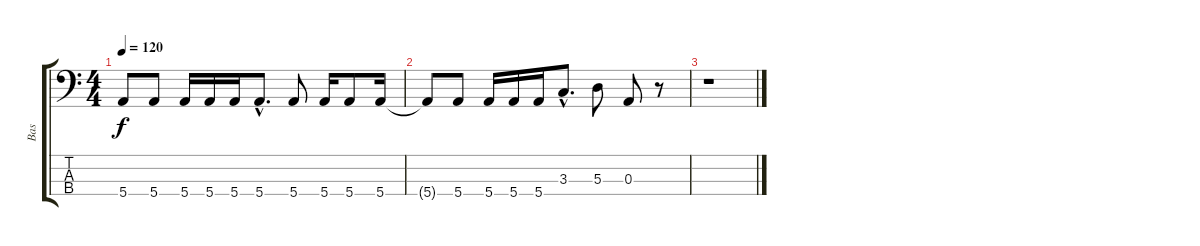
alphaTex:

\track ("Bas" "Bas") {instrument electricbassfinger}
\staff {score tabs}
\tuning (G2 D2 A1 E1) {hide}
\ts (4 4)
\tempo 120
\clef f4
\ks c
5.4.8{dy f} 5.4.8 5.4.16 5.4.16 5.4.16 5.4{hac}.8{d} 5.4.8 5.4.16 5.4.8 5.4.16 |
5.4{t}.8 5.4.8 5.4.16 5.4.16 5.4.16 3.3{hac}.8{d} 5.3.8 0.3.8 r.8 |
r.1
